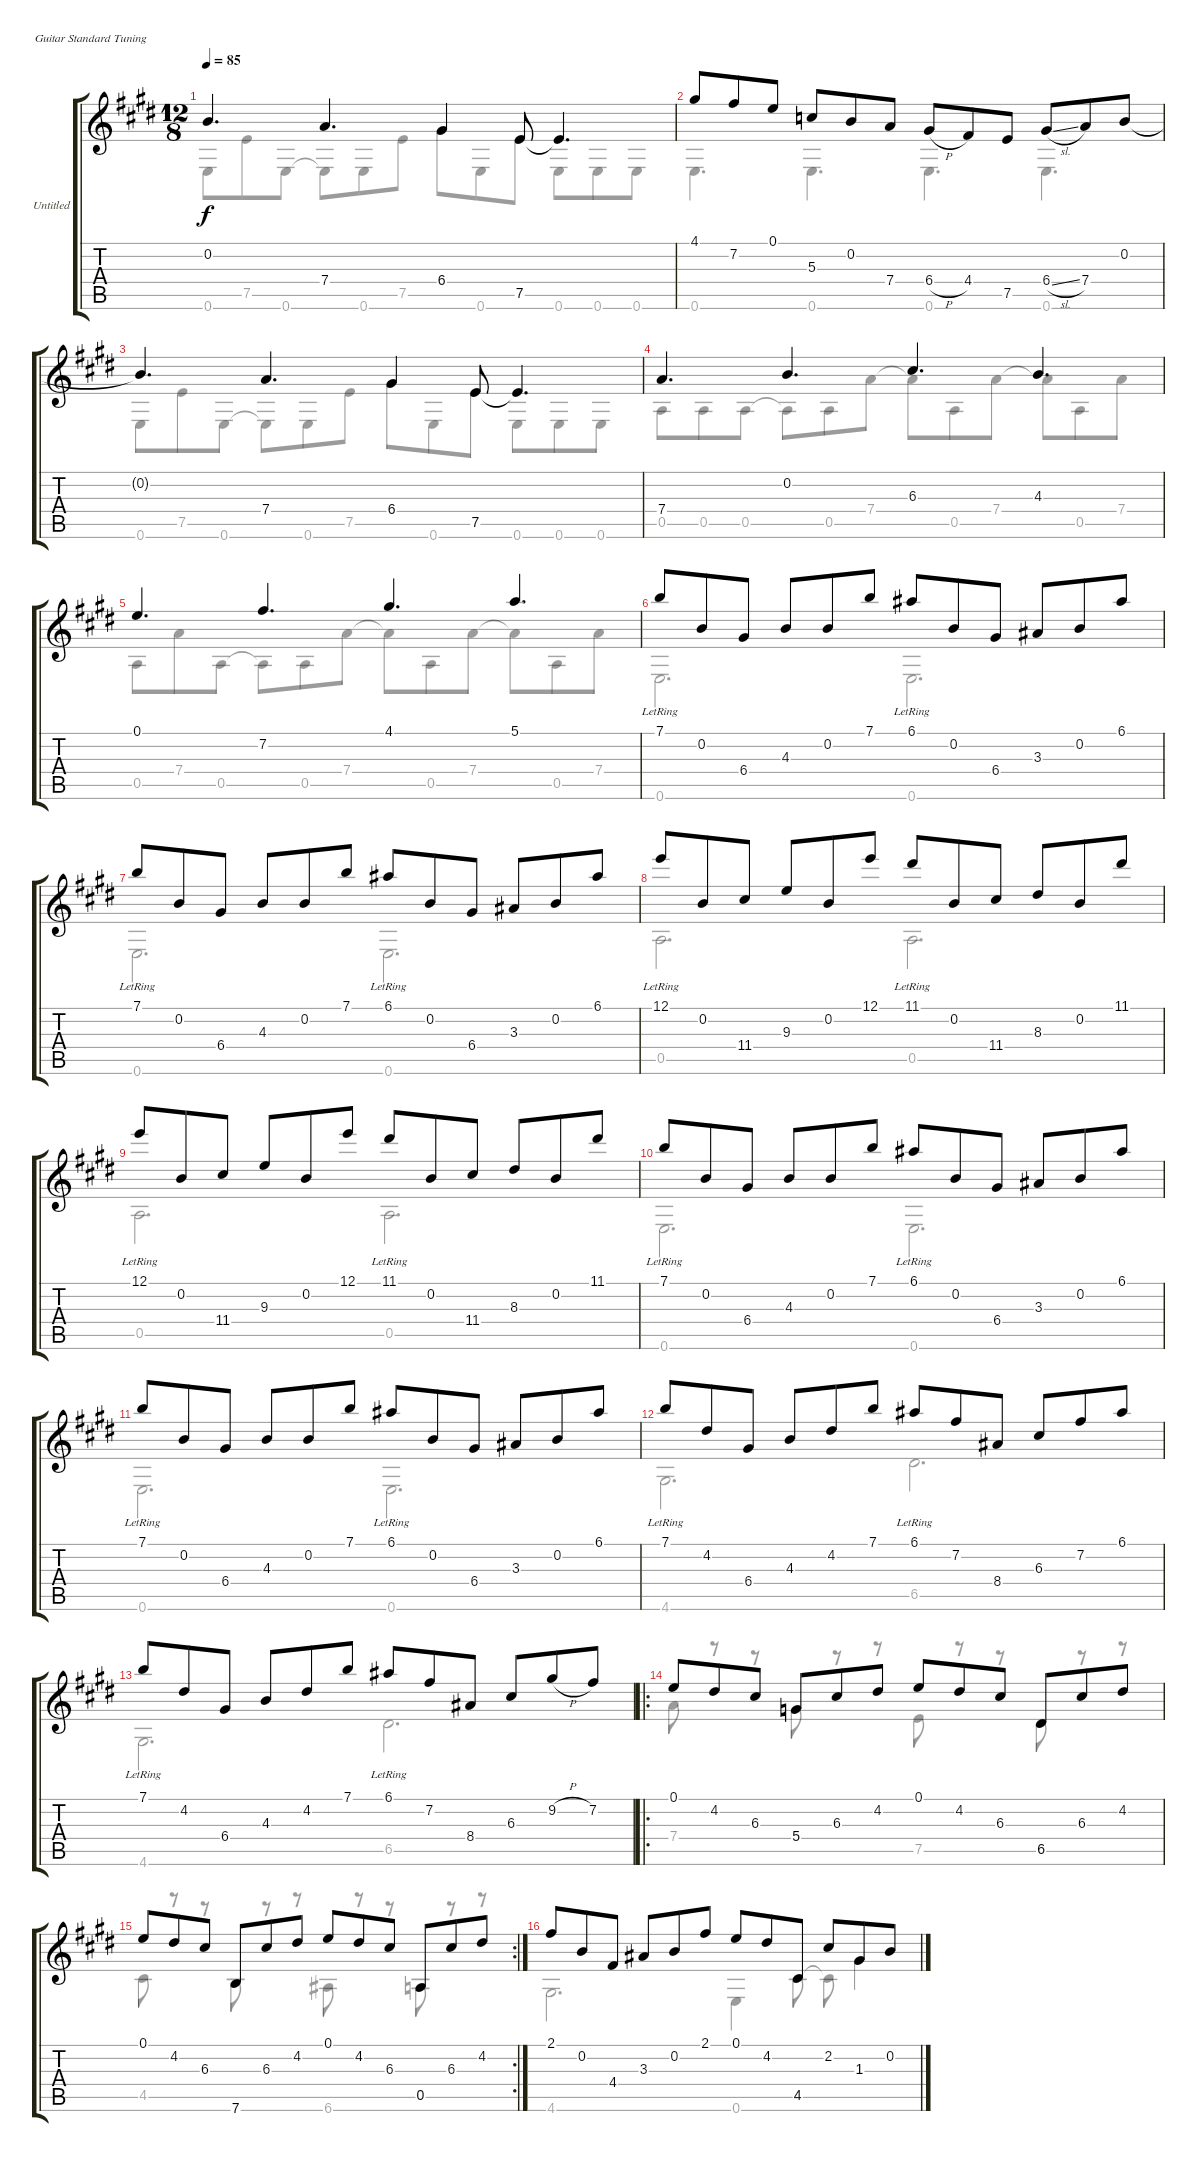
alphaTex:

\bracketExtendMode groupsimilarinstruments
\firstSystemTrackNameOrientation horizontal
\otherSystemsTrackNameOrientation horizontal
\track ("Untitled" "Untitled") {instrument acousticguitarsteel}
\staff {score tabs}
\tuning (E4 B3 G3 D3 A2 E2)
\voice
\ts (12 8)
\tempo 85
\clef g2
\ks e
0.2{t}.4{d dy f} 7.4.4{d} 6.4.4 7.5.8 7.5{t}.4{d} |
4.1.8 7.2.8 0.1.8 5.3.8 0.2.8 7.4.8 6.4{h}.8 4.4.8 7.5.8 6.4{sl}.8 7.4.8 0.2.8 |
0.2{t}.4{d} 7.4.4{d} 6.4.4 7.5.8 7.5{t}.4{d} |
7.4.4{d} 0.2.4{d} 6.3.4{d} 4.3.4{d} |
0.1.4{d} 7.2.4{d} 4.1.4{d} 5.1.4{d} |
7.1{lr}.8 0.2.8 6.4.8 4.3.8 0.2.8 7.1.8 6.1{lr}.8 0.2.8 6.4.8 3.3.8 0.2.8 6.1.8 |
7.1{lr}.8 0.2.8 6.4.8 4.3.8 0.2.8 7.1.8 6.1{lr}.8 0.2.8 6.4.8 3.3.8 0.2.8 6.1.8 |
12.1{lr}.8 0.2.8 11.4.8 9.3.8 0.2.8 12.1.8 11.1{lr}.8 0.2.8 11.4.8 8.3.8 0.2.8 11.1.8 |
12.1{lr}.8 0.2.8 11.4.8 9.3.8 0.2.8 12.1.8 11.1{lr}.8 0.2.8 11.4.8 8.3.8 0.2.8 11.1.8 |
7.1{lr}.8 0.2.8 6.4.8 4.3.8 0.2.8 7.1.8 6.1{lr}.8 0.2.8 6.4.8 3.3.8 0.2.8 6.1.8 |
7.1{lr}.8 0.2.8 6.4.8 4.3.8 0.2.8 7.1.8 6.1{lr}.8 0.2.8 6.4.8 3.3.8 0.2.8 6.1.8 |
7.1{lr}.8 4.2.8 6.4.8 4.3.8 4.2.8 7.1.8 6.1{lr}.8 7.2.8 8.4.8 6.3.8 7.2.8 6.1.8 |
7.1{lr}.8 4.2.8 6.4.8 4.3.8 4.2.8 7.1.8 6.1{lr}.8 7.2.8 8.4.8 6.3.8 9.2{h}.8 7.2.8 |
\ro
0.1.8 4.2.8 6.3.8 5.4.8 6.3.8 4.2.8 0.1.8 4.2.8 6.3.8 6.5.8 6.3.8 4.2.8 |
\rc 2
0.1.8 4.2.8 6.3.8 7.6.8 6.3.8 4.2.8 0.1.8 4.2.8 6.3.8 0.5.8 6.3.8 4.2.8 |
2.1.8 0.2.8 4.4.8 3.3.8 0.2.8 2.1.8 0.1.8 4.2.8 4.5.8 2.2.8 1.3.8 0.2.8
\voice
\clef g2
\ottava regular
\simile none
\ks e
0.6.8{dy f} 7.5.8 0.6.8 0.6{t}.8 0.6.8 7.5.8 6.4.8 0.6.8 7.5.8 0.6.8 0.6.8 0.6.8 |
0.6.4{d} 0.6.4{d} 0.6.4{d} 0.6.4{d} |
0.6.8 7.5.8 0.6.8 0.6{t}.8 0.6.8 7.5.8 6.4.8 0.6.8 7.5.8 0.6.8 0.6.8 0.6.8 |
0.5.8 0.5.8 0.5.8 0.5{t}.8 0.5.8 7.4.8 7.4{t}.8 0.5.8 7.4.8 7.4{t}.8 0.5.8 7.4.8 |
0.5.8 7.4.8 0.5.8 0.5{t}.8 0.5.8 7.4.8 7.4{t}.8 0.5.8 7.4.8 7.4{t}.8 0.5.8 7.4.8 |
0.6.2{d} 0.6.2{d} |
0.6.2{d} 0.6.2{d} |
0.5.2{d} 0.5.2{d} |
0.5.2{d} 0.5.2{d} |
0.6.2{d} 0.6.2{d} |
0.6.2{d} 0.6.2{d} |
4.6.2{d} 6.5.2{d} |
4.6.2{d} 6.5.2{d} |
7.4.8 r.8 r.8 5.4.8 r.8 r.8 7.5.8 r.8 r.8 6.5.8 r.8 r.8 |
4.5.8 r.8 r.8 7.6.8 r.8 r.8 6.6.8 r.8 r.8 0.5.8 r.8 r.8 |
4.6.2{d} 0.6.4 4.5.8 4.5{t}.8 1.3.4
